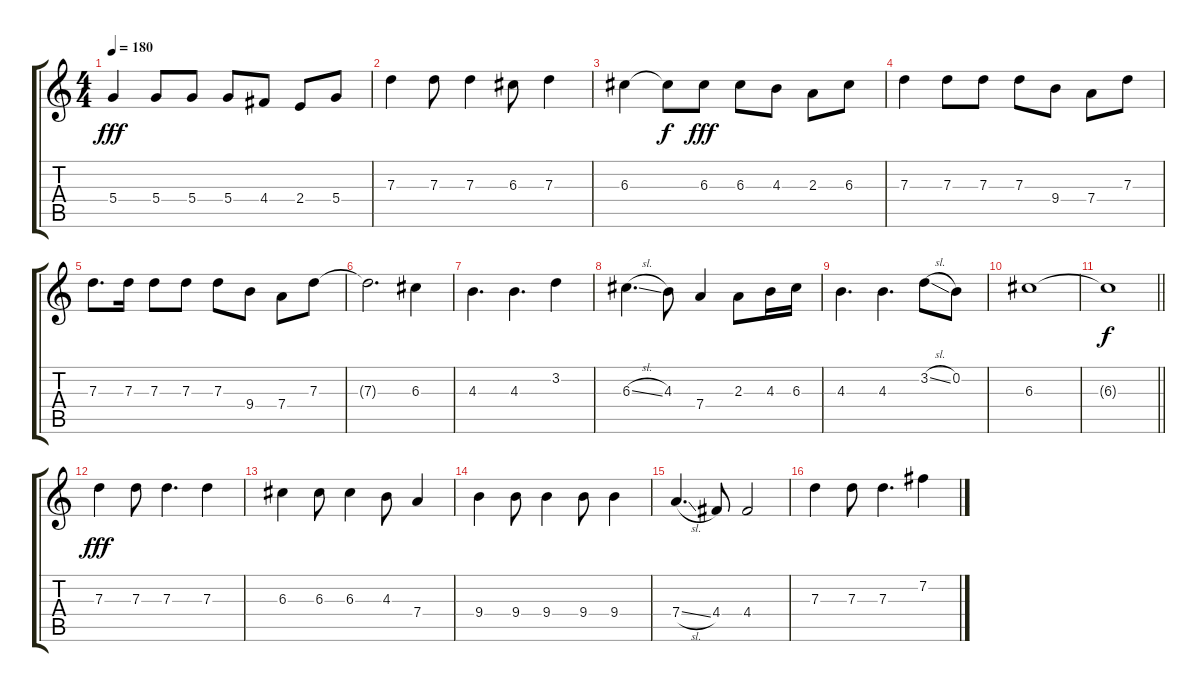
\track "" {instrument overdrivenguitar}
\staff {score tabs}
\tuning (E4 B3 G3 D3 A2 E2) {hide}
\ts (4 4)
\tempo 180
\clef g2
\ks c
5.4.4{dy fff} 5.4.8 5.4.8 5.4.8 4.4.8 2.4.8 5.4.8 |
7.3.4 7.3.8 7.3.4 6.3.8 7.3.4 |
6.3.4 6.3{t}.8{dy f} 6.3.8{dy fff} 6.3.8 4.3.8 2.3.8 6.3.8 |
7.3.4 7.3.8 7.3.8 7.3.8 9.4.8 7.4.8 7.3.8 |
7.3.8{d} 7.3.16 7.3.8 7.3.8 7.3.8 9.4.8 7.4.8 7.3.8 |
7.3{t}.2{d} 6.3.4 |
4.3.4{d} 4.3.4{d} 3.2.4 |
6.3{sl}.4{d} 4.3.8 7.4.4 2.3.8 4.3.16 6.3.16 |
4.3.4{d} 4.3.4{d} 3.2{sl}.8 0.2.8 |
6.3.1 |
\barLineRight lightlight
6.3{t}.1{dy f} |
\section ("" "")
7.3.4{dy fff} 7.3.8 7.3.4{d} 7.3.4 |
6.3.4 6.3.8 6.3.4 4.3.8 7.4.4 |
9.4.4 9.4.8 9.4.4 9.4.8 9.4.4 |
7.4{sl}.4{d} 4.4.8 4.4.2 |
7.3.4 7.3.8 7.3.4{d} 7.2.4
